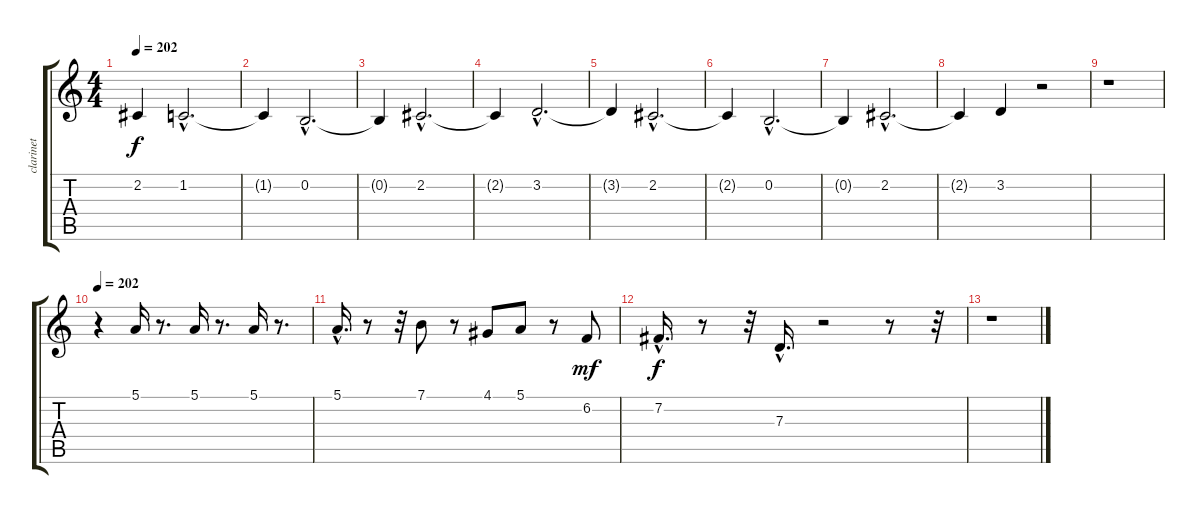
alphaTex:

\track ("clarinet" "clarinet") {instrument clarinet}
\staff {score tabs}
\tuning (E4 B3 G3 D3 A2 E2) {hide}
\ts (4 4)
\tempo 202
\clef g2
\ks c
2.2{t}.4{dy f} 1.2{hac}.2{d} |
1.2{t}.4 0.2{hac}.2{d} |
0.2{t}.4 2.2{hac}.2{d} |
2.2{t}.4 3.2{hac}.2{d} |
3.2{t}.4 2.2{hac}.2{d} |
2.2{t}.4 0.2{hac}.2{d} |
0.2{t}.4 2.2{hac}.2{d} |
2.2{t}.4 3.2.4 r.2 |
r.1 |
\tempo 202
r.4 5.1.16 r.8{d} 5.1.16 r.8{d} 5.1.16 r.8{d} |
5.1{hac}.16{d} r.8 r.32 7.1.8 r.8 4.1.8 5.1.8 r.8 6.2.8{dy mf} |
7.2{hac}.16{d dy f} r.8 r.32 7.3{hac}.16{d} r.2 r.8 r.32 |
r.1
